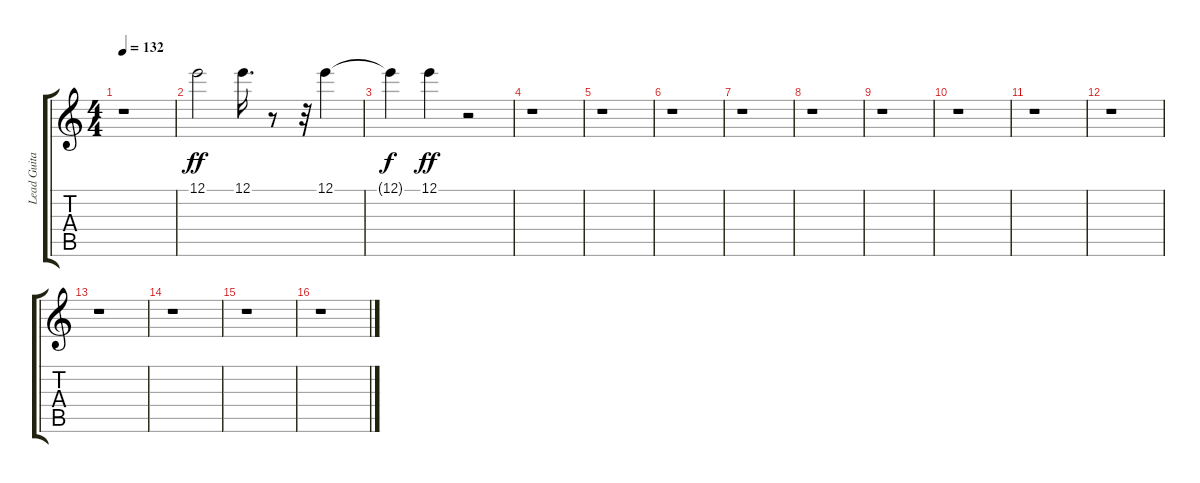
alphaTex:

\track ("Lead Guitar add. notes" "Lead Guita") {instrument distortionguitar}
\staff {score tabs}
\tuning (E4 B3 G3 D3 A2 E2) {hide}
\ts (4 4)
\tempo 132
\clef g2
\ks c
r.1{dy ff} |
12.1.2 12.1.16{d} r.8 r.32 12.1.4 |
12.1{t}.4{dy f} 12.1.4{dy ff} r.2 |
r.1 |
r.1 |
r.1 |
r.1 |
r.1 |
r.1 |
r.1 |
r.1 |
r.1 |
r.1 |
r.1 |
r.1 |
r.1
